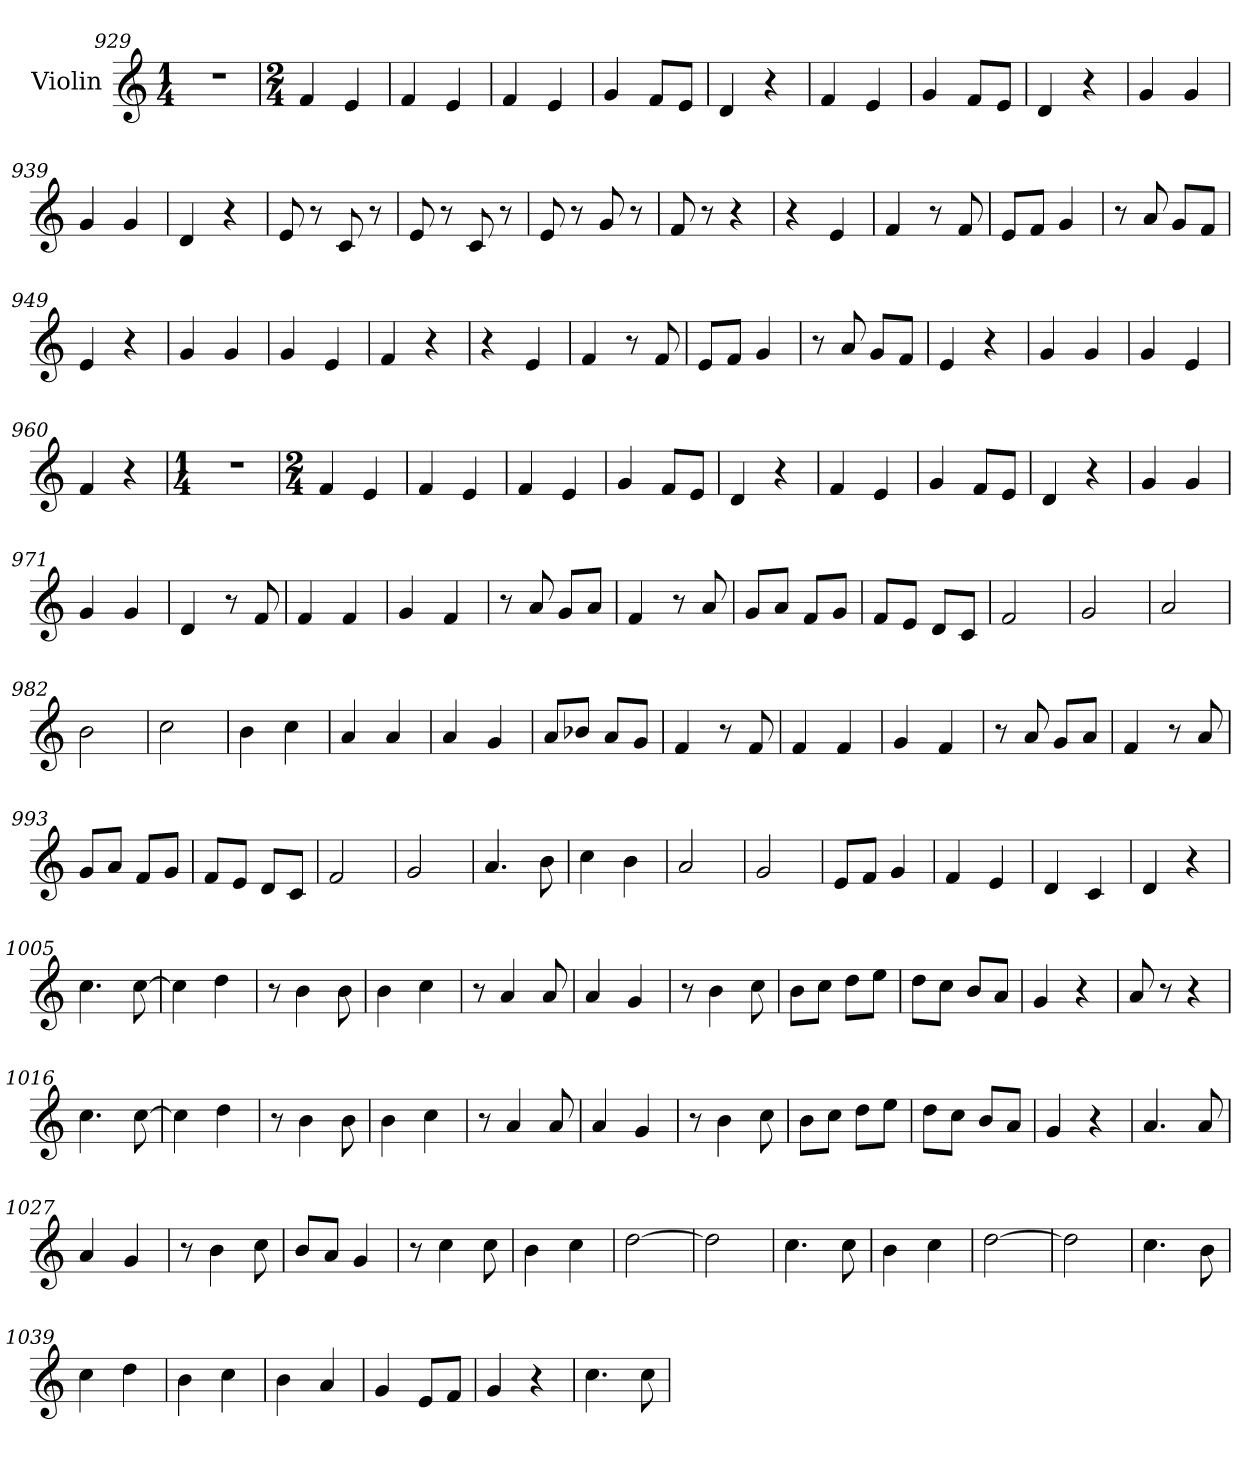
**kern
*part1
*staff1
*I"Violin
*clefG2
*k[]
*M1/4
=929
4r
=930
*M2/4
4f/
4e/
!!LO:LB:g=z
=931
4f/
4e/
=932
4f/
4e/
=933
4g/
8f/L
8e/J
=934
4d/
4r
=935
4f/
4e/
=936
4g/
8f/L
8e/J
=937
4d/
4r
=938
4g/
4g/
=939
4g/
4g/
=940
4d/
4r
!!LO:LB:g=z
=941
8e/
8r
8c/
8r
=942
8e/
8r
8c/
8r
=943
8e/
8r
8g/
8r
=944
8f/
8r
4r
=945
4r
4e/
=946
4f/
8r
8f/
=947
8e/L
8f/J
4g/
=948
8r
8a/
8g/L
8f/J
=949
4e/
4r
!!LO:LB:g=z
=950
4g/
4g/
=951
4g/
4e/
=952
4f/
4r
=953
4r
4e/
=954
4f/
8r
8f/
=955
8e/L
8f/J
4g/
=956
8r
8a/
8g/L
8f/J
=957
4e/
4r
=958
4g/
4g/
=959
4g/
4e/
!!LO:LB:g=z
=960
4f/
4r
=961
*M1/4
4r
=962
*M2/4
4f/
4e/
=963
4f/
4e/
=964
4f/
4e/
=965
4g/
8f/L
8e/J
=966
4d/
4r
=967
4f/
4e/
=968
4g/
8f/L
8e/J
!!LO:LB:g=z
=969
4d/
4r
=970
4g/
4g/
=971
4g/
4g/
=972
4d/
8r
8f/
=973
4f/
4f/
=974
4g/
4f/
=975
8r
8a/
8g/L
8a/J
=976
4f/
8r
8a/
=977
8g/L
8a/J
8f/L
8g/J
=978
8f/L
8e/J
8d/L
8c/J
!!LO:PB:g=z
=979
2f/
=980
2g/
=981
2a/
=982
2b\
=983
2cc\
=984
4b\
4cc\
=985
4a/
4a/
=986
4a/
4g/
=987
8a/L
8b-X/J
8a/L
8g/J
=988
4f/
8r
8f/
=989
4f/
4f/
!!LO:LB:g=z
=990
4g/
4f/
=991
8r
8a/
8g/L
8a/J
=992
4f/
8r
8a/
=993
8g/L
8a/J
8f/L
8g/J
=994
8f/L
8e/J
8d/L
8c/J
=995
2f/
=996
2g/
=997
4.a/
8b\
=998
4cc\
4b\
=999
2a/
!!LO:LB:g=z
=1000
2g/
=1001
8e/L
8f/J
4g/
=1002
4f/
4e/
=1003
4d/
4c/
=1004
4d/
4r
=1005
4.cc\
[8cc\
=1006
4cc\]
4dd\
=1007
8r
4b\
8b\
=1008
4b\
4cc\
=1009
8r
4a/
8a/
!!LO:LB:g=z
=1010
4a/
4g/
=1011
8r
4b\
8cc\
=1012
8b\L
8cc\J
8dd\L
8ee\J
=1013
8dd\L
8cc\J
8b/L
8a/J
=1014
4g/
4r
=1015
8a/
8r
4r
=1016
4.cc\
[8cc\
=1017
4cc\]
4dd\
=1018
8r
4b\
8b\
=1019
4b\
4cc\
!!LO:LB:g=z
=1020
8r
4a/
8a/
=1021
4a/
4g/
=1022
8r
4b\
8cc\
=1023
8b\L
8cc\J
8dd\L
8ee\J
=1024
8dd\L
8cc\J
8b/L
8a/J
=1025
4g/
4r
=1026
4.a/
8a/
=1027
4a/
4g/
=1028
8r
4b\
8cc\
=1029
8b/L
8a/J
4g/
!!LO:LB:g=z
=1030
8r
4cc\
8cc\
=1031
4b\
4cc\
=1032
[2dd\
=1033
2dd\]
=1034
4.cc\
8cc\
=1035
4b\
4cc\
=1036
[2dd\
=1037
2dd\]
=1038
4.cc\
8b\
=1039
4cc\
4dd\
=1040
4b\
4cc\
!!LO:LB:g=z
=1041
4b\
4a/
=1042
4g/
8e/L
8f/J
=1043
4g/
4r
=1044
4.cc\
8cc\
=
*-
